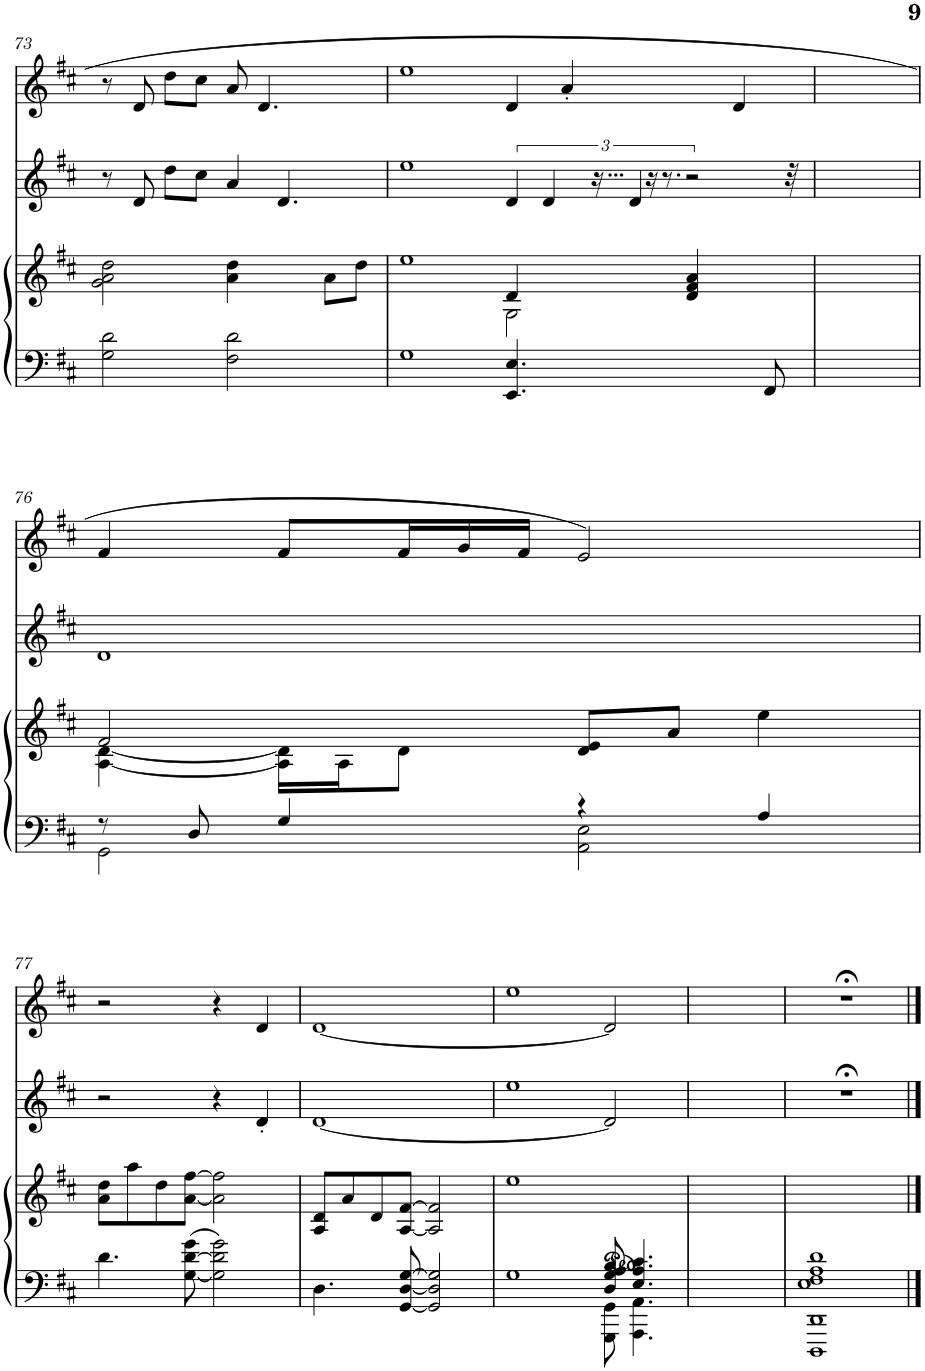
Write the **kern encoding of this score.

**kern	**kern	**kern	**kern
*part3	*part3	*part2	*part1
*staff4	*staff3	*staff2	*staff1
*I"Piano	*	*I"Voice	*I"Voice
*I'Pno	*	*I'V	*I'V
!!LO:PB:g=z
*clefF4	*clefG2	*clefG2	*clefG2
*k[f#c#]	*k[f#c#]	*k[f#c#]	*k[f#c#]
*M4/4	*M4/4	*M4/4	*M4/4
=73	=73	=73	=73
2G\ 2d\	2g\ 2a\ 2dd\	8r	8r
.	.	8d/	8d/
.	.	8dd\L	8dd\L
.	.	8cc#\J	8cc#\J
2F#\ 2d\	4a\ 4dd\	4a/	8a/
.	.	.	4.d/
.	4ryy	[4d/	.
4ryy	8a\L	8ryy	4ryy
.	8dd\J	8ryy	.
=74	=74	=74	=74
*	*^	*	*
1G	1ee	1ryy	1ee	1ee
4.EE/ 4.E/	4d/	2G\	8d/]	4d/
.	.	.	6d/	.
.	2ryy	.	.	4a'/
.	.	.	6d/	.
!LO:N:vis=2.	!	!	!	!
24%13ryy	.	.	.	.
.	.	.	6ryy	.
.	.	4d/ 4f#/ 4a/	.	4ryy
!	!	!	!LO:N:vis=32%9	!
.	.	.	81%5r	.
!	!	!	!LO:N:vis=32%9	!
.	.	.	144%11ryy	.
.	4ryy	3888%2623ryy	.	4d/
.	.	.	6d/	.
8FF#/	.	.	.	.
!	!	!	!LO:N:vis=16	!
.	.	.	243%10r	.
!	!	!	!LO:N:vis=8.	!
.	.	.	54%5r	.
.	32ryy	.	.	32ryy
.	3888%2623ryy	.	.	3888%2623ryy
7776%5165ryy	.	.	.	.
.	.	.	2r	.
.	.	4ryy	.	.
.	.	.	9ryy	.
.	.	32ryy	32r	.
*	*v	*v	*	*
=75	=75	=75	=75
1ryy	1ryy	1ryy	1ryy
!!LO:LB:g=z
=76	=76	=76	=76
*^	*^	*	*
8r	2GG\	2f#/	[<4A\ [<4d\	1d	4f#/
8D/	.	.	.	.	.
4G/	.	.	16A\] 16d\]LL	.	8f#/L
.	.	.	16A\J	.	.
.	.	.	8d\J	.	16f#/L
.	.	.	.	.	16g/
16ryy	16ryy	16ryy	16ryy	.	16f#/JJ
4r	[4..AA\ [4..E\	8d/ 8e/L	2ryy	.	[4..e/
.	.	8a/J	.	.	.
[8.A/	.	[8.ee\	.	.	.
16ryy	16ryy	16ryy	.	16ryy	16ryy
*v	*v	*	*	*	*
*	*v	*v	*	*
!!LO:LB:g=z
=77	=77	=77	=77
4.d\	8a\ 8dd\L	2r	2r
.	16ee\]	.	.
.	8aa\	.	.
.	8dd\	.	.
16A/]	.	.	.
16AA\] 16E\]	[<8a\ [>8ff#\J	.	.
[<8G\ [>8d\ 8g\	.	4r	16e/]
.	2a\] 2ff#\]	.	4r
2G\] 2d\] 2g\	.	.	.
.	.	4d'/	.
.	.	.	4d/
.	.	8ryy	.
.	16ryy	.	16ryy
=78	=78	=78	=78
4.D\	8A/ 8d/L	[<1d	[<1d
.	8a/	.	.
.	8d/	.	.
[<8GG/ [<8D/ [>8G/	[<8A/ [>8f#/J	.	.
2GG/] 2D/] 2G/]	2A/] 2f#/]	.	.
=79	=79	=79	=79
*^	*	*	*
1G	1ryy	1ee	1ee	1ee
8D/ 8G/ 8A/ 8B/	8GGG\ 8GG\	2ryy	2d/]	2d/]
4.E/ 4.A/ 4.c#/	4.AAA\ 4.AA\	.	.	.
*v	*v	*	*	*
=80	=80	=80	=80
1ryy	1ryy	1ryy	1ryy
=81	=81	=81	=81
*^	*	*	*
*	*^	*	*	*
*	*	*^	*	*	*
1d	1E 1F# 1A	1DD	1DDD	1ryy	1r;<	1r;<
*v	*v	*v	*v	*	*	*
==	==	==	==
*-	*-	*-	*-
